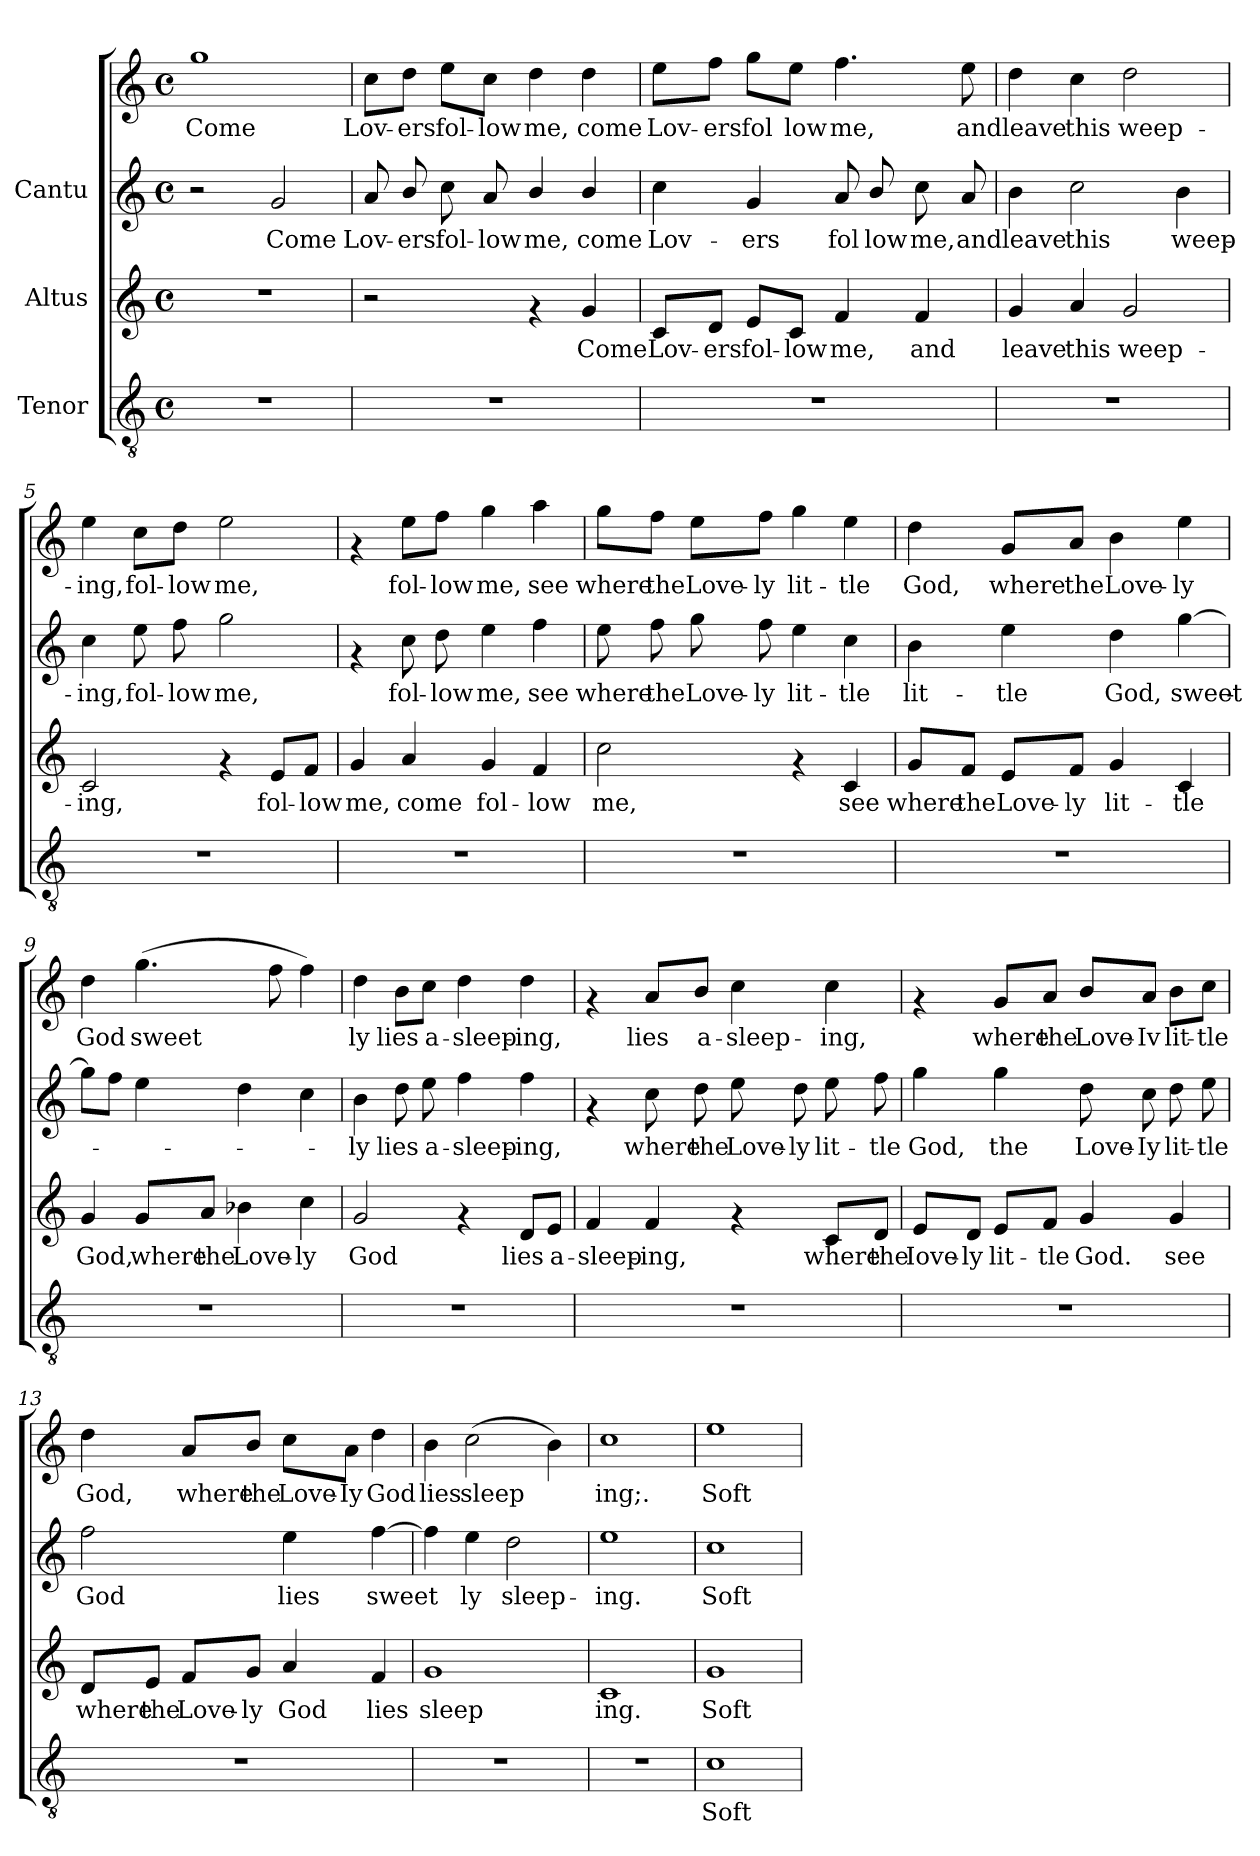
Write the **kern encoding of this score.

**kern	**text	**kern	**text	**kern	**text	**kern	**text
*part3	*part3	*part2	*part2	*part1	*part1	*part1	*part1
*staff4	*staff4	*staff3	*staff3	*staff2	*staff2	*staff1	*staff1
*I"Tenor	*	*I"Altus	*	*I"Cantu	*	*	*
!!LO:PB:g=z
*stria5	*	*stria5	*	*stria5	*	*stria5	*
*clefGv2	*	*clefG2	*	*clefG2	*	*clefG2	*
*M4/4	*	*M4/4	*	*M4/4	*	*M4/4	*
*met(c)	*	*met(c)	*	*met(c)	*	*met(c)	*
*MM144	*	*MM144	*	*MM144	*	*MM144	*
=1	=1	=1	=1	=1	=1	=1	=1
!	!	!	!	!	!	!	!LO:LY:b:cj
1r	.	1r	.	2r	.	1gg	Come
!	!	!	!	!	!LO:LY:b:cj	!	!
.	.	.	.	2g/	Come	.	.
=2	=2	=2	=2	=2	=2	=2	=2
!	!	!	!	!	!LO:LY:b:cj	!	!LO:LY:b:cj
1r	.	2r	.	8a/	Lov-	8cc\L	Lov-
!	!	!	!	!	!LO:LY:b:cj	!	!LO:LY:b:cj
.	.	.	.	8b/	-ers	8dd\J	-ers
!	!	!	!	!	!LO:LY:b:cj	!	!LO:LY:b:cj
.	.	.	.	8cc\	fol-	8ee\L	fol-
!	!	!	!	!	!LO:LY:b:cj	!	!LO:LY:b:cj
.	.	.	.	8a/	-low	8cc\J	-low
!	!	!	!	!	!LO:LY:b:cj	!	!LO:LY:b:cj
.	.	4rf	.	4b/	me,	4dd\	me,
!	!	!	!LO:LY:b:cj	!	!LO:LY:b:cj	!	!LO:LY:b:cj
.	.	4g/	Come	4b/	come	4dd\	come
=3	=3	=3	=3	=3	=3	=3	=3
!	!	!	!LO:LY:b:cj	!	!LO:LY:b:cj	!	!LO:LY:b:cj
1r	.	8c/L	Lov-	4cc\	Lov-	8ee\L	Lov-
!	!	!	!LO:LY:b:cj	!	!	!	!LO:LY:b:cj
.	.	8d/J	-ers	.	.	8ff\J	-ers
!	!	!	!LO:LY:b:cj	!	!LO:LY:b:cj	!	!LO:LY:b:cj
.	.	8e/L	fol-	4g/	-ers	8gg\L	fol
!	!	!	!LO:LY:b:cj	!	!	!	!LO:LY:b:cj
.	.	8c/J	-low	.	.	8ee\J	low
!	!	!	!LO:LY:b:cj	!	!LO:LY:b:cj	!	!LO:LY:b:cj
.	.	4f/	me,	8a/	fol	4.ff\	me,
!	!	!	!	!	!LO:LY:b:cj	!	!
.	.	.	.	8b/	low	.	.
!	!	!	!LO:LY:b:cj	!	!LO:LY:b:cj	!	!
.	.	4f/	and	8cc\	me,	.	.
!	!	!	!	!	!LO:LY:b:cj	!	!LO:LY:b:cj
.	.	.	.	8a/	and	8ee\	and
=4	=4	=4	=4	=4	=4	=4	=4
!	!	!	!LO:LY:b:cj	!	!LO:LY:b:cj	!	!LO:LY:b:cj
1r	.	4g/	leave	4b\	-leave	4dd\	leave
!	!	!	!LO:LY:b:cj	!	!LO:LY:b:cj	!	!LO:LY:b:cj
.	.	4a/	this	2cc\	this	4cc\	this
!	!	!	!LO:LY:b:cj	!	!	!	!LO:LY:b:cj
.	.	2g/	weep-	.	.	2dd\	weep-
!	!	!	!	!	!LO:LY:b:cj	!	!
.	.	.	.	4b\	weep-	.	.
!!LO:LB:g=z
=5	=5	=5	=5	=5	=5	=5	=5
!	!	!	!LO:LY:b:cj	!	!LO:LY:b:cj	!	!LO:LY:b:cj
1r	.	2c/	-ing,	4cc\	ing,	4ee\	-ing,
!	!	!	!	!	!LO:LY:b:cj	!	!LO:LY:b:cj
.	.	.	.	8ee\	fol-	8cc\L	fol-
!	!	!	!	!	!LO:LY:b:cj	!	!LO:LY:b:cj
.	.	.	.	8ff\	-low	8dd\J	-low
!	!	!	!	!	!LO:LY:b:cj	!	!LO:LY:b:cj
.	.	4rf	.	2gg\	me,	2ee\	me,
!	!	!	!LO:LY:b:cj	!	!	!	!
.	.	8e/L	fol-	.	.	.	.
!	!	!	!LO:LY:b:cj	!	!	!	!
.	.	8f/J	-low	.	.	.	.
=6	=6	=6	=6	=6	=6	=6	=6
!	!	!	!LO:LY:b:cj	!	!	!	!
1r	.	4g/	me,	4rf	.	4rf	.
!	!	!	!LO:LY:b:cj	!	!LO:LY:b:cj	!	!LO:LY:b:cj
.	.	4a/	come	8cc\	fol-	8ee\L	fol-
!	!	!	!	!	!LO:LY:b:cj	!	!LO:LY:b:cj
.	.	.	.	8dd\	-low	8ff\J	-low
!	!	!	!LO:LY:b:cj	!	!LO:LY:b:cj	!	!LO:LY:b:cj
.	.	4g/	fol-	4ee\	me,	4gg\	me,
!	!	!	!LO:LY:b:cj	!	!LO:LY:b:cj	!	!LO:LY:b:cj
.	.	4f/	-low	4ff\	see	4aa\	see
=7	=7	=7	=7	=7	=7	=7	=7
!	!	!	!LO:LY:b:cj	!	!LO:LY:b:cj	!	!LO:LY:b:cj
1r	.	2cc\	me,	8ee\	where	8gg\L	where
!	!	!	!	!	!LO:LY:b:cj	!	!LO:LY:b:cj
.	.	.	.	8ff\	the	8ff\J	the
!	!	!	!	!	!LO:LY:b:cj	!	!LO:LY:b:cj
.	.	.	.	8gg\	Love-	8ee\L	Love-
!	!	!	!	!	!LO:LY:b:cj	!	!LO:LY:b:cj
.	.	.	.	8ff\	-ly	8ff\J	-ly
!	!	!	!	!	!LO:LY:b:cj	!	!LO:LY:b:cj
.	.	4rf	.	4ee\	lit-	4gg\	lit-
!	!	!	!LO:LY:b:cj	!	!LO:LY:b:cj	!	!LO:LY:b:cj
.	.	4c/	see	4cc\	-tle	4ee\	-tle
!!LO:LB:g=z
=8	=8	=8	=8	=8	=8	=8	=8
!	!	!	!LO:LY:b:cj	!	!LO:LY:b:cj	!	!LO:LY:b:cj
1r	.	8g/L	where	4b\	lit-	4dd\	God,
!	!	!	!LO:LY:b:cj	!	!	!	!
.	.	8f/J	the	.	.	.	.
!	!	!	!LO:LY:b:cj	!	!LO:LY:b:cj	!	!LO:LY:b:cj
.	.	8e/L	Love-	4ee\	-tle	8g/L	where
!	!	!	!LO:LY:b:cj	!	!	!	!LO:LY:b:cj
.	.	8f/J	-ly	.	.	8a/J	the
!	!	!	!LO:LY:b:cj	!	!LO:LY:b:cj	!	!LO:LY:b:cj
.	.	4g/	lit-	4dd\	God,	4b\	Love-
!	!	!	!LO:LY:b:cj	!	!LO:LY:b:cj	!	!LO:LY:b:cj
.	.	4c/	-tle	[>4gg\	sweet-	4ee\	-ly
=9	=9	=9	=9	=9	=9	=9	=9
!	!	!	!LO:LY:b:cj	!	!	!	!LO:LY:b:cj
1r	.	4g/	God,	8gg\L]	.	4dd\	-God
.	.	.	.	8ff\J	.	.	.
!	!	!	!LO:LY:b:cj	!	!	!	!LO:LY:b:cj
.	.	8g/L	where	4ee\	.	(>4.gg\	sweet-
!	!	!	!LO:LY:b:cj	!	!	!	!
.	.	8a/J	the	.	.	.	.
!	!	!	!LO:LY:b:cj	!	!	!	!
.	.	4b-X\	Love-	4dd\	.	.	.
!	!	!	!	!	!	!	!LO:LY:b:cj
.	.	.	.	.	.	8ff\	--
!	!	!	!LO:LY:b:cj	!	!	!	!LO:LY:b:cj
.	.	4cc\	-ly	4cc\	.	4ff\)	--
=10	=10	=10	=10	=10	=10	=10	=10
!	!	!	!LO:LY:b:cj	!	!LO:LY:b:cj	!	!LO:LY:b:cj
1r	.	2g/	God	4b\	ly	4dd\	-ly
!	!	!	!	!	!LO:LY:b:cj	!	!LO:LY:b:cj
.	.	.	.	8dd\	lies	8b\L	lies
!	!	!	!	!	!LO:LY:b:cj	!	!LO:LY:b:cj
.	.	.	.	8ee\	a-	8cc\J	a-
!	!	!	!	!	!LO:LY:b:cj	!	!LO:LY:b:cj
.	.	4rf	.	4ff\	-sleep-	4dd\	-sleep-
!	!	!	!LO:LY:b:cj	!	!LO:LY:b:cj	!	!LO:LY:b:cj
.	.	8d/L	lies	4ff\	-ing,	4dd\	-ing,
!	!	!	!LO:LY:b:cj	!	!	!	!
.	.	8e/J	a-	.	.	.	.
!!LO:LB:g=z
=11	=11	=11	=11	=11	=11	=11	=11
!	!	!	!LO:LY:b:cj	!	!	!	!
1r	.	4f/	-sleep-	4rf	.	4rf	.
!	!	!	!LO:LY:b:cj	!	!LO:LY:b:cj	!	!LO:LY:b:cj
.	.	4f/	-ing,	8cc\	where	8a/L	lies
!	!	!	!	!	!LO:LY:b:cj	!	!LO:LY:b:cj
.	.	.	.	8dd\	the	8b/J	a-
!	!	!	!	!	!LO:LY:b:cj	!	!LO:LY:b:cj
.	.	4rf	.	8ee\	Love-	4cc\	-sleep-
!	!	!	!	!	!LO:LY:b:cj	!	!
.	.	.	.	8dd\	-ly	.	.
!	!	!	!LO:LY:b:cj	!	!LO:LY:b:cj	!	!LO:LY:b:cj
.	.	8c/L	where	8ee\	lit-	4cc\	-ing,
!	!	!	!LO:LY:b:cj	!	!LO:LY:b:cj	!	!
.	.	8d/J	the	8ff\	-tle	.	.
=12	=12	=12	=12	=12	=12	=12	=12
!	!	!	!LO:LY:b:cj	!	!LO:LY:b:cj	!	!
1r	.	8e/L	Iove-	4gg\	God,	4rf	.
!	!	!	!LO:LY:b:cj	!	!	!	!
.	.	8d/J	-ly	.	.	.	.
!	!	!	!LO:LY:b:cj	!	!LO:LY:b:cj	!	!LO:LY:b:cj
.	.	8e/L	lit-	4gg\	the	8g/L	where
!	!	!	!LO:LY:b:cj	!	!	!	!LO:LY:b:cj
.	.	8f/J	-tle	.	.	8a/J	the
!	!	!	!LO:LY:b:cj	!	!LO:LY:b:cj	!	!LO:LY:b:cj
.	.	4g/	God.	8dd\	Love-	8b/L	Love-
!	!	!	!	!	!LO:LY:b:cj	!	!LO:LY:b:cj
.	.	.	.	8cc\	-Iy	8a/J	-Iv
!	!	!	!LO:LY:b:cj	!	!LO:LY:b:cj	!	!LO:LY:b:cj
.	.	4g/	see	8dd\	lit-	8b\L	lit-
!	!	!	!	!	!LO:LY:b:cj	!	!LO:LY:b:cj
.	.	.	.	8ee\	-tle	8cc\J	-tle
=13	=13	=13	=13	=13	=13	=13	=13
!	!	!	!LO:LY:b:cj	!	!LO:LY:b:cj	!	!LO:LY:b:cj
1r	.	8d/L	where	2ff\	God	4dd\	God,
!	!	!	!LO:LY:b:cj	!	!	!	!
.	.	8e/J	the	.	.	.	.
!	!	!	!LO:LY:b:cj	!	!	!	!LO:LY:b:cj
.	.	8f/L	Love-	.	.	8a/L	where
!	!	!	!LO:LY:b:cj	!	!	!	!LO:LY:b:cj
.	.	8g/J	-ly	.	.	8b/J	the
!	!	!	!LO:LY:b:cj	!	!LO:LY:b:cj	!	!LO:LY:b:cj
.	.	4a/	God	4ee\	lies	8cc\L	Love-
!	!	!	!	!	!	!	!LO:LY:b:cj
.	.	.	.	.	.	8a\J	-Iy
!	!	!	!LO:LY:b:cj	!	!LO:LY:b:cj	!	!LO:LY:b:cj
.	.	4f/	lies	[>4ff\	sweet-	4dd\	God
!!LO:PB:g=z
=14	=14	=14	=14	=14	=14	=14	=14
!	!	!	!LO:LY:b:cj	!	!LO:LY:b:cj	!	!LO:LY:b:cj
1r	.	1g	sleep	4ff\]	-	4b\	-lies
!	!	!	!	!	!LO:LY:b:cj	!	!LO:LY:b:cj
.	.	.	.	4ee\	ly	(>2cc\	sleep-
!	!	!	!	!	!LO:LY:b:cj	!	!
.	.	.	.	2dd\	sleep-	.	.
!	!	!	!	!	!	!	!LO:LY:b:cj
.	.	.	.	.	.	4b\)	--
=15	=15	=15	=15	=15	=15	=15	=15
!	!	!	!LO:LY:b:cj	!	!LO:LY:b:cj	!	!LO:LY:b:cj
1r	.	1c	ing.	1ee	ing.	1cc	-ing;.
=16	=16	=16	=16	=16	=16	=16	=16
!	!LO:LY:b:cj	!	!LO:LY:b:cj	!	!LO:LY:b:cj	!	!LO:LY:b:cj
1c	Soft	1g	Soft	1cc	Soft	1ee	Soft
=	=	=	=	=	=	=	=
*-	*-	*-	*-	*-	*-	*-	*-
